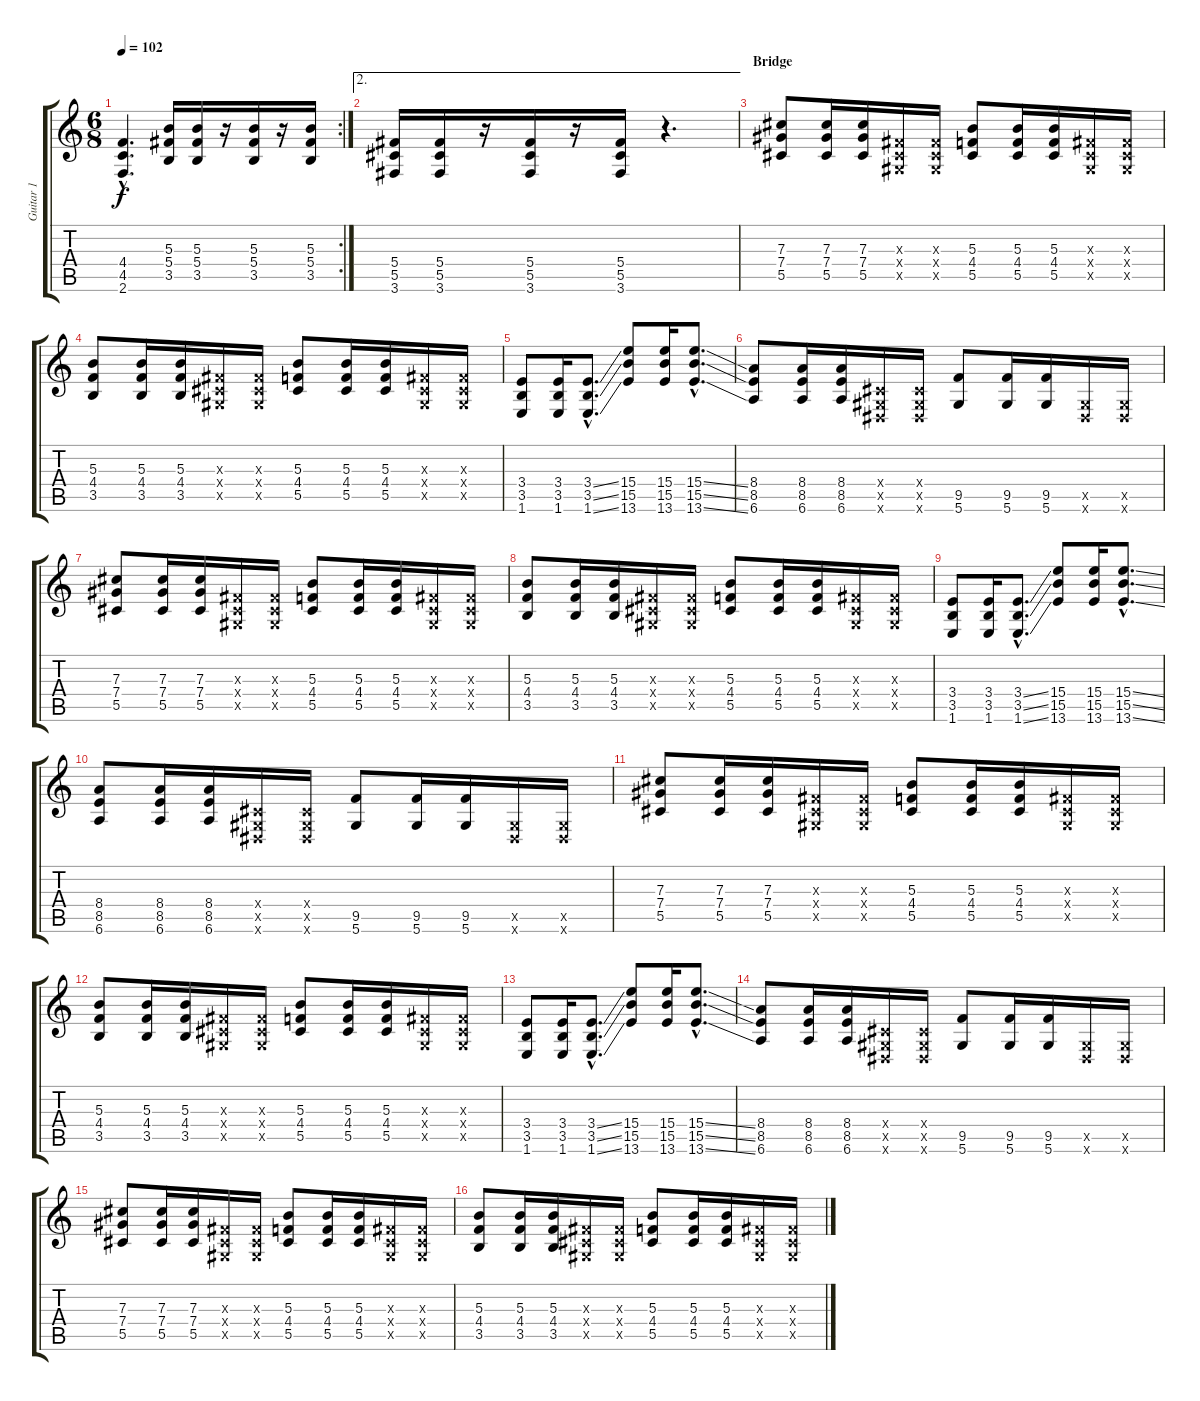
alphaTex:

\track ("Guitar 1" "Guitar 1") {instrument distortionguitar}
\staff {score tabs}
\tuning (Eb4 Bb3 Gb3 Db3 Ab2 Eb2) {hide}
\rc 2
\ts (6 8)
\tempo 102
\clef g2
\ks c
(4.4{hac t} 4.5{hac t} 2.6{hac t}).4{d dy f} (5.3 5.4 3.5).16 (5.3 5.4 3.5).16 r.16 (5.3 5.4 3.5).16 r.16 (5.3 5.4 3.5).16 |
\ae 2
(5.4 5.5 3.6).16 (5.4 5.5 3.6).16 r.16 (5.4 5.5 3.6).16 r.16 (5.4 5.5 3.6).16 r.4{d} |
\section ("" "Bridge")
(7.3 7.4 5.5).8 (7.3 7.4 5.5).16 (7.3 7.4 5.5).16 (0.3{x} 0.4{x} 0.5{x}).16 (0.3{x} 0.4{x} 0.5{x}).16 (5.3 4.4 5.5).8 (5.3 4.4 5.5).16 (5.3 4.4 5.5).16 (0.3{x} 0.4{x} 0.5{x}).16 (0.3{x} 0.4{x} 0.5{x}).16 |
(5.3 4.4 3.5).8 (5.3 4.4 3.5).16 (5.3 4.4 3.5).16 (0.3{x} 0.4{x} 0.5{x}).16 (0.3{x} 0.4{x} 0.5{x}).16 (5.3 4.4 5.5).8 (5.3 4.4 5.5).16 (5.3 4.4 5.5).16 (0.3{x} 0.4{x} 0.5{x}).16 (0.3{x} 0.4{x} 0.5{x}).16 |
(3.4 3.5 1.6).8 (3.4 3.5 1.6).16 (3.4{ss hac} 3.5{ss hac} 1.6{ss hac}).8{d} (15.4 15.5 13.6).8 (15.4 15.5 13.6).16 (15.4{ss hac} 15.5{ss hac} 13.6{ss hac}).8{d} |
(8.4 8.5 6.6).8 (8.4 8.5 6.6).16 (8.4 8.5 6.6).16 (0.4{x} 0.5{x} 0.6{x}).16 (0.4{x} 0.5{x} 0.6{x}).16 (9.5 5.6).8 (9.5 5.6).16 (9.5 5.6).16 (0.5{x} 0.6{x}).16 (0.5{x} 0.6{x}).16 |
(7.3 7.4 5.5).8 (7.3 7.4 5.5).16 (7.3 7.4 5.5).16 (0.3{x} 0.4{x} 0.5{x}).16 (0.3{x} 0.4{x} 0.5{x}).16 (5.3 4.4 5.5).8 (5.3 4.4 5.5).16 (5.3 4.4 5.5).16 (0.3{x} 0.4{x} 0.5{x}).16 (0.3{x} 0.4{x} 0.5{x}).16 |
(5.3 4.4 3.5).8 (5.3 4.4 3.5).16 (5.3 4.4 3.5).16 (0.3{x} 0.4{x} 0.5{x}).16 (0.3{x} 0.4{x} 0.5{x}).16 (5.3 4.4 5.5).8 (5.3 4.4 5.5).16 (5.3 4.4 5.5).16 (0.3{x} 0.4{x} 0.5{x}).16 (0.3{x} 0.4{x} 0.5{x}).16 |
(3.4 3.5 1.6).8 (3.4 3.5 1.6).16 (3.4{ss hac} 3.5{ss hac} 1.6{ss hac}).8{d} (15.4 15.5 13.6).8 (15.4 15.5 13.6).16 (15.4{ss hac} 15.5{ss hac} 13.6{ss hac}).8{d} |
(8.4 8.5 6.6).8 (8.4 8.5 6.6).16 (8.4 8.5 6.6).16 (0.4{x} 0.5{x} 0.6{x}).16 (0.4{x} 0.5{x} 0.6{x}).16 (9.5 5.6).8 (9.5 5.6).16 (9.5 5.6).16 (0.5{x} 0.6{x}).16 (0.5{x} 0.6{x}).16 |
(7.3 7.4 5.5).8 (7.3 7.4 5.5).16 (7.3 7.4 5.5).16 (0.3{x} 0.4{x} 0.5{x}).16 (0.3{x} 0.4{x} 0.5{x}).16 (5.3 4.4 5.5).8 (5.3 4.4 5.5).16 (5.3 4.4 5.5).16 (0.3{x} 0.4{x} 0.5{x}).16 (0.3{x} 0.4{x} 0.5{x}).16 |
(5.3 4.4 3.5).8 (5.3 4.4 3.5).16 (5.3 4.4 3.5).16 (0.3{x} 0.4{x} 0.5{x}).16 (0.3{x} 0.4{x} 0.5{x}).16 (5.3 4.4 5.5).8 (5.3 4.4 5.5).16 (5.3 4.4 5.5).16 (0.3{x} 0.4{x} 0.5{x}).16 (0.3{x} 0.4{x} 0.5{x}).16 |
(3.4 3.5 1.6).8 (3.4 3.5 1.6).16 (3.4{ss hac} 3.5{ss hac} 1.6{ss hac}).8{d} (15.4 15.5 13.6).8 (15.4 15.5 13.6).16 (15.4{ss hac} 15.5{ss hac} 13.6{ss hac}).8{d} |
(8.4 8.5 6.6).8 (8.4 8.5 6.6).16 (8.4 8.5 6.6).16 (0.4{x} 0.5{x} 0.6{x}).16 (0.4{x} 0.5{x} 0.6{x}).16 (9.5 5.6).8 (9.5 5.6).16 (9.5 5.6).16 (0.5{x} 0.6{x}).16 (0.5{x} 0.6{x}).16 |
(7.3 7.4 5.5).8 (7.3 7.4 5.5).16 (7.3 7.4 5.5).16 (0.3{x} 0.4{x} 0.5{x}).16 (0.3{x} 0.4{x} 0.5{x}).16 (5.3 4.4 5.5).8 (5.3 4.4 5.5).16 (5.3 4.4 5.5).16 (0.3{x} 0.4{x} 0.5{x}).16 (0.3{x} 0.4{x} 0.5{x}).16 |
(5.3 4.4 3.5).8 (5.3 4.4 3.5).16 (5.3 4.4 3.5).16 (0.3{x} 0.4{x} 0.5{x}).16 (0.3{x} 0.4{x} 0.5{x}).16 (5.3 4.4 5.5).8 (5.3 4.4 5.5).16 (5.3 4.4 5.5).16 (0.3{x} 0.4{x} 0.5{x}).16 (0.3{x} 0.4{x} 0.5{x}).16
